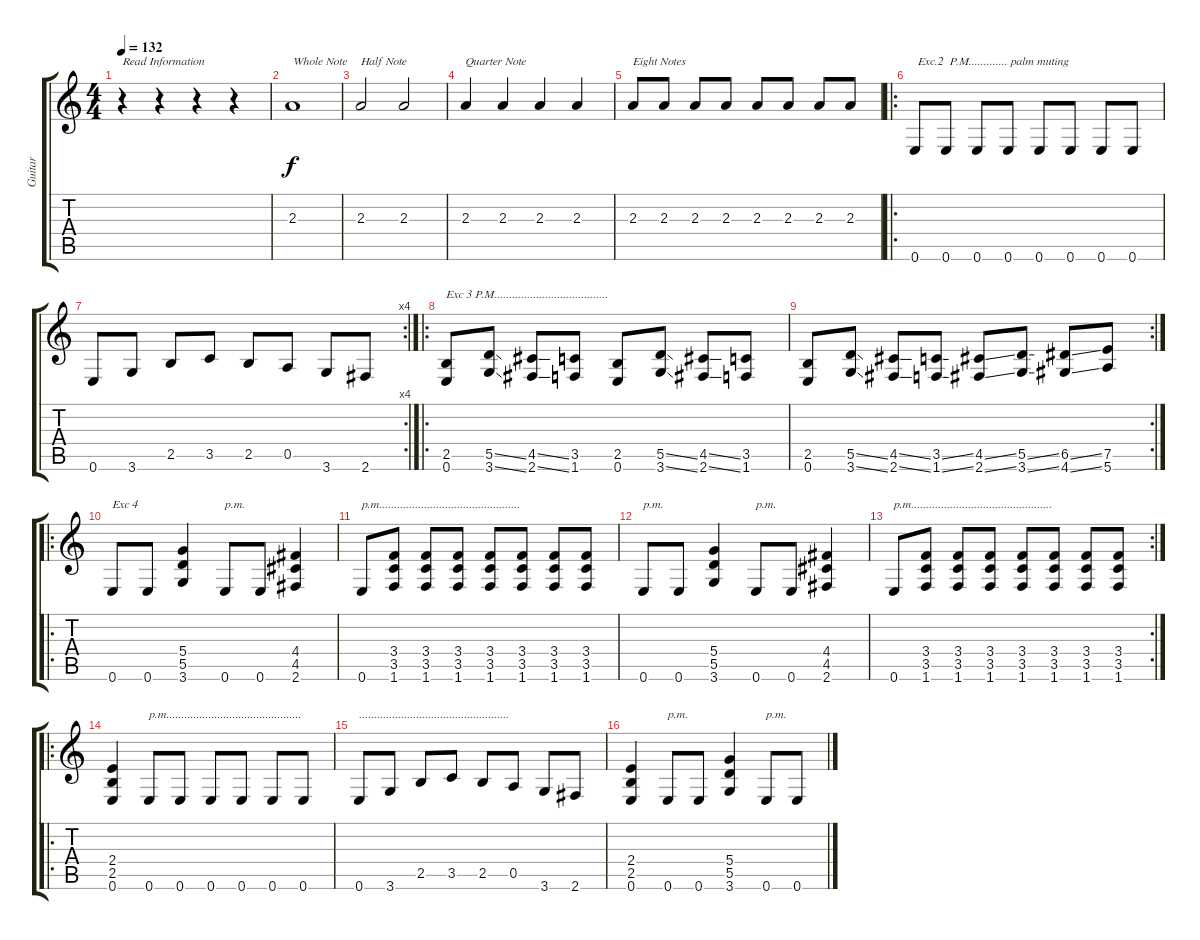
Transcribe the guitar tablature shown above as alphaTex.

\track ("Guitar" "Guitar") {instrument distortionguitar}
\staff {score tabs}
\tuning (E4 B3 G3 D3 A2 E2) {hide}
\ts (4 4)
\tempo 132
\clef g2
\ks c
r.4{txt "Read Information" dy f instrument distortionguitar} r.4 r.4 r.4 |
2.3.1{txt "Whole Note"} |
2.3.2{txt "Half Note"} 2.3.2 |
2.3.4{txt "Quarter Note"} 2.3.4 2.3.4 2.3.4 |
2.3.8{txt "Eight Notes"} 2.3.8 2.3.8 2.3.8 2.3.8 2.3.8 2.3.8 2.3.8 |
\ro
0.6.8{txt " Exc.2  P.M............. palm muting"} 0.6.8 0.6.8 0.6.8 0.6.8 0.6.8 0.6.8 0.6.8 |
\rc 4
0.6.8 3.6.8 2.5.8 3.5.8 2.5.8 0.5.8 3.6.8 2.6.8 |
\ro
(2.5 0.6).8{txt "Exc 3 P.M......................................"} (5.5{ss} 3.6{ss}).8 (4.5{ss} 2.6{ss}).8 (3.5 1.6).8 (2.5 0.6).8 (5.5{ss} 3.6{ss}).8 (4.5{ss} 2.6{ss}).8 (3.5 1.6).8 |
\rc 2
(2.5 0.6).8 (5.5{ss} 3.6{ss}).8 (4.5{ss} 2.6{ss}).8 (3.5{ss} 1.6{ss}).8 (4.5{ss} 2.6{ss}).8 (5.5{ss} 3.6{ss}).8 (6.5{ss} 4.6{ss}).8 (7.5 5.6).8 |
\ro
0.6.8{txt "Exc 4"} 0.6.8 (5.4 5.5 3.6).4 0.6.8{txt "p.m."} 0.6.8 (4.4 4.5 2.6).4 |
0.6.8{txt "p.m..............................................."} (3.4 3.5 1.6).8 (3.4 3.5 1.6).8 (3.4 3.5 1.6).8 (3.4 3.5 1.6).8 (3.4 3.5 1.6).8 (3.4 3.5 1.6).8 (3.4 3.5 1.6).8 |
0.6.8{txt "p.m."} 0.6.8 (5.4 5.5 3.6).4 0.6.8{txt "p.m."} 0.6.8 (4.4 4.5 2.6).4 |
\rc 2
0.6.8{txt "p.m..............................................."} (3.4 3.5 1.6).8 (3.4 3.5 1.6).8 (3.4 3.5 1.6).8 (3.4 3.5 1.6).8 (3.4 3.5 1.6).8 (3.4 3.5 1.6).8 (3.4 3.5 1.6).8 |
\ro
(2.4 2.5 0.6).4 0.6.8{txt "p.m............................................."} 0.6.8 0.6.8 0.6.8 0.6.8 0.6.8 |
0.6.8{txt ".................................................."} 3.6.8 2.5.8 3.5.8 2.5.8 0.5.8 3.6.8 2.6.8 |
(2.4 2.5 0.6).4 0.6.8{txt "p.m."} 0.6.8 (5.4 5.5 3.6).4 0.6.8{txt "p.m."} 0.6.8
